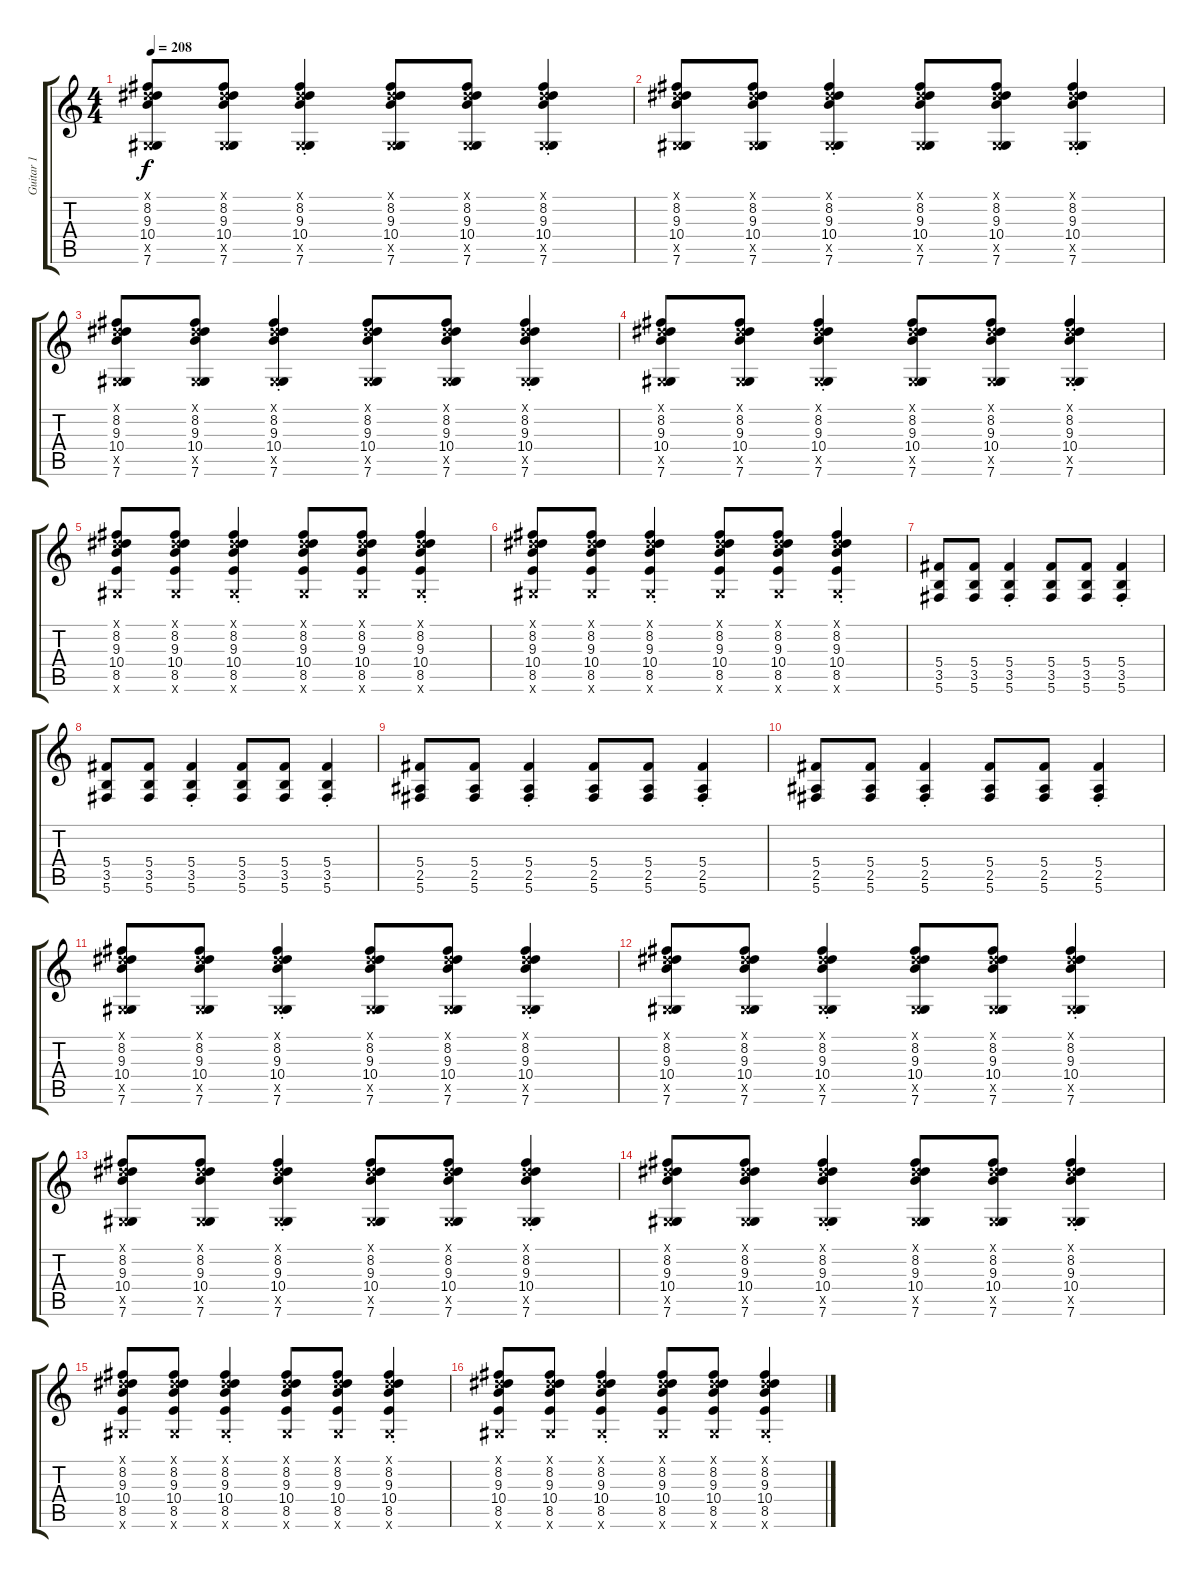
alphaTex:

\track ("Guitar 1" "Guitar 1") {instrument overdrivenguitar}
\staff {score tabs}
\tuning (Eb4 Bb3 Gb3 Db3 Ab2 Db2) {hide}
\ts (4 4)
\tempo 208
\clef g2
\ks c
(0.1{x} 8.2 9.3 10.4 0.5{x} 7.6).8{dy f} (0.1{x} 8.2 9.3 10.4 0.5{x} 7.6).8 (0.1{x} 8.2 9.3 10.4 0.5{x} 7.6{st}).4 (0.1{x} 8.2 9.3 10.4 0.5{x} 7.6).8 (0.1{x} 8.2 9.3 10.4 0.5{x} 7.6).8 (0.1{x} 8.2 9.3 10.4 0.5{x} 7.6{st}).4 |
(0.1{x} 8.2 9.3 10.4 0.5{x} 7.6).8 (0.1{x} 8.2 9.3 10.4 0.5{x} 7.6).8 (0.1{x} 8.2 9.3 10.4 0.5{x} 7.6{st}).4 (0.1{x} 8.2 9.3 10.4 0.5{x} 7.6).8 (0.1{x} 8.2 9.3 10.4 0.5{x} 7.6).8 (0.1{x} 8.2 9.3 10.4 0.5{x} 7.6{st}).4 |
(0.1{x} 8.2 9.3 10.4 0.5{x} 7.6).8 (0.1{x} 8.2 9.3 10.4 0.5{x} 7.6).8 (0.1{x} 8.2 9.3 10.4 0.5{x} 7.6{st}).4 (0.1{x} 8.2 9.3 10.4 0.5{x} 7.6).8 (0.1{x} 8.2 9.3 10.4 0.5{x} 7.6).8 (0.1{x} 8.2 9.3 10.4 0.5{x} 7.6{st}).4 |
(0.1{x} 8.2 9.3 10.4 0.5{x} 7.6).8 (0.1{x} 8.2 9.3 10.4 0.5{x} 7.6).8 (0.1{x} 8.2 9.3 10.4 0.5{x} 7.6{st}).4 (0.1{x} 8.2 9.3 10.4 0.5{x} 7.6).8 (0.1{x} 8.2 9.3 10.4 0.5{x} 7.6).8 (0.1{x} 8.2 9.3 10.4 0.5{x} 7.6{st}).4 |
(0.1{x} 8.2 9.3 10.4 8.5 7.6{x}).8 (0.1{x} 8.2 9.3 10.4 8.5 7.6{x}).8 (0.1{x} 8.2 9.3 10.4 8.5 7.6{st x}).4 (0.1{x} 8.2 9.3 10.4 8.5 7.6{x}).8 (0.1{x} 8.2 9.3 10.4 8.5 7.6{x}).8 (0.1{x} 8.2 9.3 10.4 8.5 7.6{st x}).4 |
(0.1{x} 8.2 9.3 10.4 8.5 7.6{x}).8 (0.1{x} 8.2 9.3 10.4 8.5 7.6{x}).8 (0.1{x} 8.2 9.3 10.4 8.5 7.6{st x}).4 (0.1{x} 8.2 9.3 10.4 8.5 7.6{x}).8 (0.1{x} 8.2 9.3 10.4 8.5 7.6{x}).8 (0.1{x} 8.2 9.3 10.4 8.5 7.6{st x}).4 |
(5.4 3.5 5.6).8 (5.4 3.5 5.6).8 (5.4{st} 3.5{st} 5.6{st}).4 (5.4 3.5 5.6).8 (5.4 3.5 5.6).8 (5.4{st} 3.5{st} 5.6{st}).4 |
(5.4 3.5 5.6).8 (5.4 3.5 5.6).8 (5.4{st} 3.5{st} 5.6{st}).4 (5.4 3.5 5.6).8 (5.4 3.5 5.6).8 (5.4{st} 3.5{st} 5.6{st}).4 |
(5.4 2.5 5.6).8 (5.4 2.5 5.6).8 (5.4{st} 2.5{st} 5.6{st}).4 (5.4 2.5 5.6).8 (5.4 2.5 5.6).8 (5.4{st} 2.5{st} 5.6{st}).4 |
(5.4 2.5 5.6).8 (5.4 2.5 5.6).8 (5.4{st} 2.5{st} 5.6{st}).4 (5.4 2.5 5.6).8 (5.4 2.5 5.6).8 (5.4{st} 2.5{st} 5.6{st}).4 |
(0.1{x} 8.2 9.3 10.4 0.5{x} 7.6).8 (0.1{x} 8.2 9.3 10.4 0.5{x} 7.6).8 (0.1{x} 8.2 9.3 10.4 0.5{x} 7.6{st}).4 (0.1{x} 8.2 9.3 10.4 0.5{x} 7.6).8 (0.1{x} 8.2 9.3 10.4 0.5{x} 7.6).8 (0.1{x} 8.2 9.3 10.4 0.5{x} 7.6{st}).4 |
(0.1{x} 8.2 9.3 10.4 0.5{x} 7.6).8 (0.1{x} 8.2 9.3 10.4 0.5{x} 7.6).8 (0.1{x} 8.2 9.3 10.4 0.5{x} 7.6{st}).4 (0.1{x} 8.2 9.3 10.4 0.5{x} 7.6).8 (0.1{x} 8.2 9.3 10.4 0.5{x} 7.6).8 (0.1{x} 8.2 9.3 10.4 0.5{x} 7.6{st}).4 |
(0.1{x} 8.2 9.3 10.4 0.5{x} 7.6).8 (0.1{x} 8.2 9.3 10.4 0.5{x} 7.6).8 (0.1{x} 8.2 9.3 10.4 0.5{x} 7.6{st}).4 (0.1{x} 8.2 9.3 10.4 0.5{x} 7.6).8 (0.1{x} 8.2 9.3 10.4 0.5{x} 7.6).8 (0.1{x} 8.2 9.3 10.4 0.5{x} 7.6{st}).4 |
(0.1{x} 8.2 9.3 10.4 0.5{x} 7.6).8 (0.1{x} 8.2 9.3 10.4 0.5{x} 7.6).8 (0.1{x} 8.2 9.3 10.4 0.5{x} 7.6{st}).4 (0.1{x} 8.2 9.3 10.4 0.5{x} 7.6).8 (0.1{x} 8.2 9.3 10.4 0.5{x} 7.6).8 (0.1{x} 8.2 9.3 10.4 0.5{x} 7.6{st}).4 |
(0.1{x} 8.2 9.3 10.4 8.5 7.6{x}).8 (0.1{x} 8.2 9.3 10.4 8.5 7.6{x}).8 (0.1{x} 8.2 9.3 10.4 8.5 7.6{st x}).4 (0.1{x} 8.2 9.3 10.4 8.5 7.6{x}).8 (0.1{x} 8.2 9.3 10.4 8.5 7.6{x}).8 (0.1{x} 8.2 9.3 10.4 8.5 7.6{st x}).4 |
(0.1{x} 8.2 9.3 10.4 8.5 7.6{x}).8 (0.1{x} 8.2 9.3 10.4 8.5 7.6{x}).8 (0.1{x} 8.2 9.3 10.4 8.5 7.6{st x}).4 (0.1{x} 8.2 9.3 10.4 8.5 7.6{x}).8 (0.1{x} 8.2 9.3 10.4 8.5 7.6{x}).8 (0.1{x} 8.2 9.3 10.4 8.5 7.6{st x}).4
